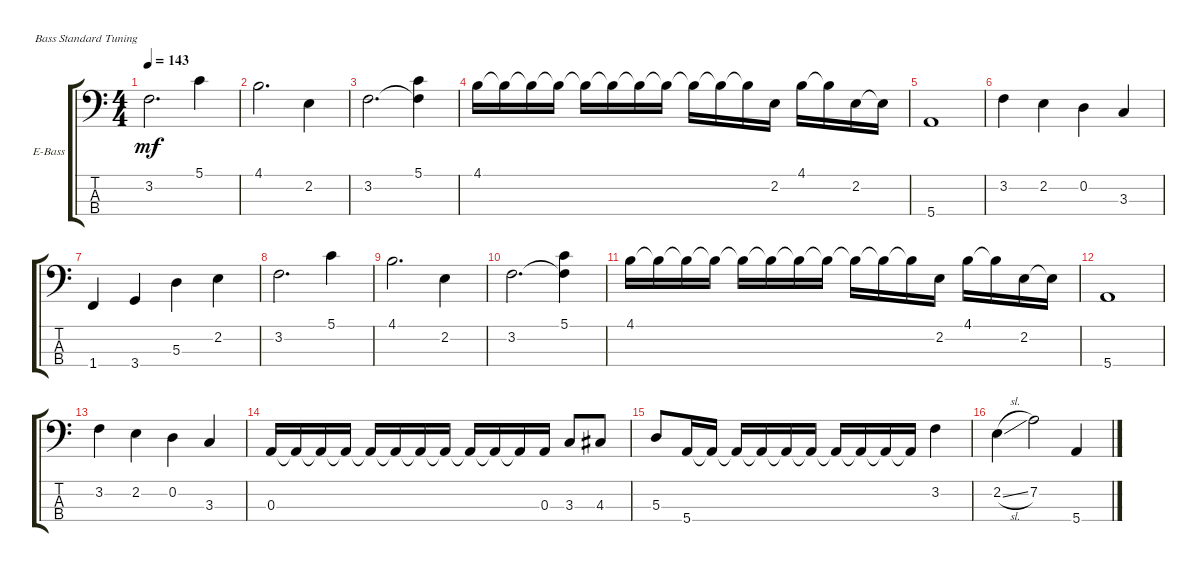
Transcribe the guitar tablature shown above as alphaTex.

\defaultSystemsLayout 4
\bracketExtendMode groupsimilarinstruments
\firstSystemTrackNameOrientation horizontal
\otherSystemsTrackNameOrientation horizontal
\track ("Electric Bass" "E-Bass") {instrument electricbassfinger}
\staff {score tabs}
\tuning (G2 D2 A1 E1)
\ts (4 4)
\tempo 143
\clef f4
\ks c
3.2.2{d dy mf instrument electricbassfinger} 5.1.4 |
4.1.2{d} 2.2.4 |
3.2.2{d} (5.1 3.2{t}).4 |
4.1.16 4.1{t}.16 4.1{t}.16 4.1{t}.16 4.1{t}.16 4.1{t}.16 4.1{t}.16 4.1{t}.16 4.1{t}.16 4.1{t}.16 4.1{t}.16 2.2.16 4.1.16 4.1{t}.16 2.2.16 2.2{t}.16 |
5.4.1 |
3.2.4 2.2.4 0.2.4 3.3.4 |
1.4.4 3.4.4 5.3.4 2.2.4 |
3.2.2{d} 5.1.4 |
4.1.2{d} 2.2.4 |
3.2.2{d} (5.1 3.2{t}).4 |
4.1.16 4.1{t}.16 4.1{t}.16 4.1{t}.16 4.1{t}.16 4.1{t}.16 4.1{t}.16 4.1{t}.16 4.1{t}.16 4.1{t}.16 4.1{t}.16 2.2.16 4.1.16 4.1{t}.16 2.2.16 2.2{t}.16 |
5.4.1 |
3.2.4 2.2.4 0.2.4 3.3.4 |
0.3.16 0.3{t}.16 0.3{t}.16 0.3{t}.16 0.3{t}.16 0.3{t}.16 0.3{t}.16 0.3{t}.16 0.3{t}.16 0.3{t}.16 0.3{t}.16 0.3.16 3.3.8 4.3.8 |
5.3.8 5.4.16 5.4{t}.16 5.4{t}.16 5.4{t}.16 5.4{t}.16 5.4{t}.16 5.4{t}.16 5.4{t}.16 5.4{t}.16 5.4{t}.16 3.2.4 |
2.2{sl}.4 7.2.2 5.4.4
